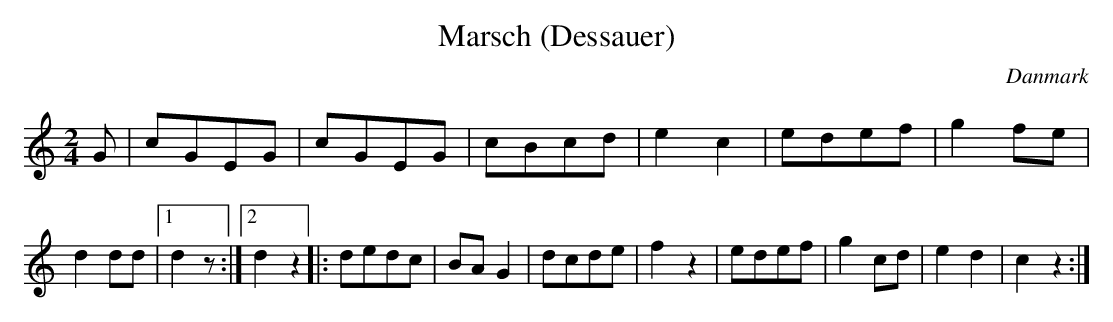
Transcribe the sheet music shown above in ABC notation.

X:1
T: Marsch (Dessauer)
O:Danmark
M: 2/4
L: 1/8
K: C
G|cGEG|cGEG|cBcd|e2 c2|edef|g2 fe|d2 dd|1 d2 z:|2 d2 z2\
|:dedc|BA G2|dcde|f2 z2|edef|g2 cd|e2 d2|c2 z2:|
